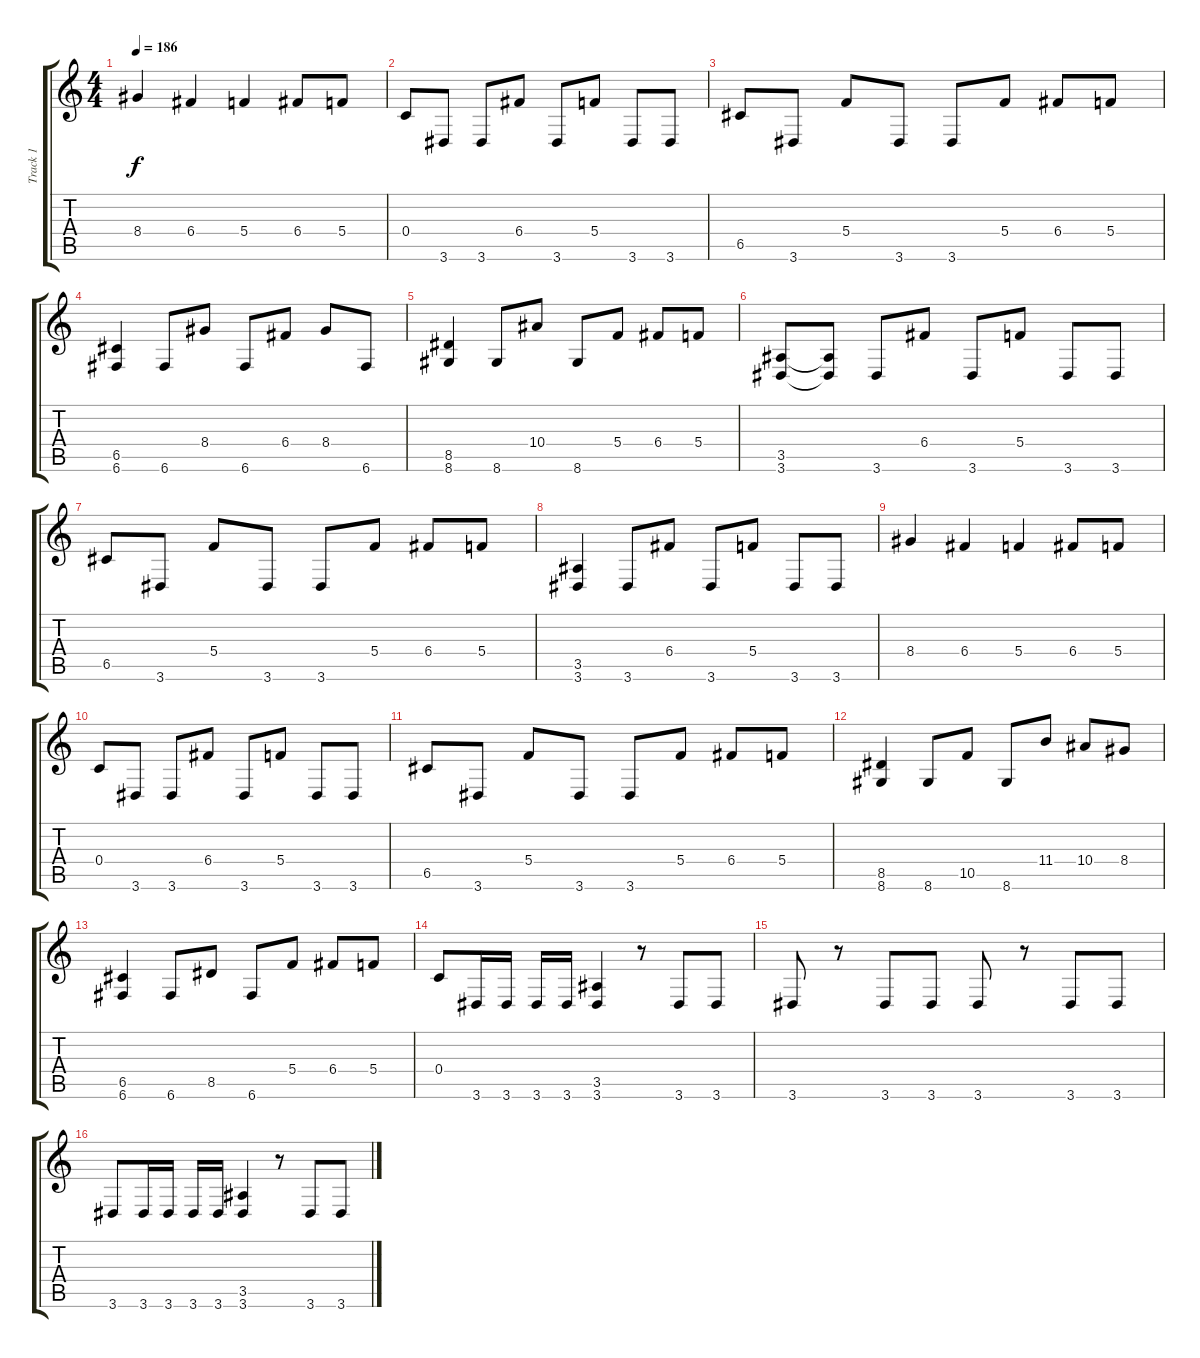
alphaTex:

\track ("Track 1" "Track 1") {mute instrument distortionguitar}
\staff {score tabs}
\tuning (D4 A3 F3 C3 G2 C2) {hide}
\ts (4 4)
\tempo 186
\clef g2
\ks c
8.4.4{dy f} 6.4.4 5.4.4 6.4.8 5.4.8 |
0.4.8 3.6.8 3.6.8 6.4.8 3.6.8 5.4.8 3.6.8 3.6.8 |
6.5.8 3.6.8 5.4.8 3.6.8 3.6.8 5.4.8 6.4.8 5.4.8 |
(6.5 6.6).4 6.6.8 8.4.8 6.6.8 6.4.8 8.4.8 6.6.8 |
(8.5 8.6).4 8.6.8 10.4.8 8.6.8 5.4.8 6.4.8 5.4.8 |
(3.5 3.6).8 (3.5{t} 3.6{t}).8 3.6.8 6.4.8 3.6.8 5.4.8 3.6.8 3.6.8 |
6.5.8 3.6.8 5.4.8 3.6.8 3.6.8 5.4.8 6.4.8 5.4.8 |
(3.5 3.6).4 3.6.8 6.4.8 3.6.8 5.4.8 3.6.8 3.6.8 |
8.4.4 6.4.4 5.4.4 6.4.8 5.4.8 |
0.4.8 3.6.8 3.6.8 6.4.8 3.6.8 5.4.8 3.6.8 3.6.8 |
6.5.8 3.6.8 5.4.8 3.6.8 3.6.8 5.4.8 6.4.8 5.4.8 |
(8.5 8.6).4 8.6.8 10.5.8 8.6.8 11.4.8 10.4.8 8.4.8 |
(6.5 6.6).4 6.6.8 8.5.8 6.6.8 5.4.8 6.4.8 5.4.8 |
0.4.8 3.6.16 3.6.16 3.6.16 3.6.16 (3.5 3.6).4 r.8 3.6.8 3.6.8 |
3.6.8 r.8 3.6.8 3.6.8 3.6.8 r.8 3.6.8 3.6.8 |
3.6.8 3.6.16 3.6.16 3.6.16 3.6.16 (3.5 3.6).4 r.8 3.6.8 3.6.8
